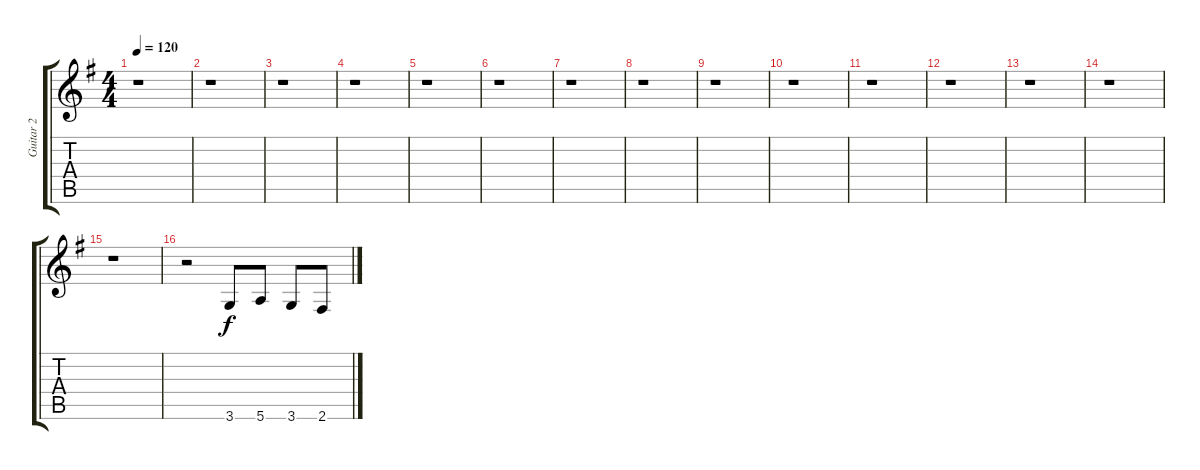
\track ("Guitar 2" "Guitar 2") {instrument acousticguitarsteel}
\staff {score tabs}
\tuning (E4 B3 G3 D3 A2 E2) {hide}
\ts (4 4)
\tempo 120
\clef g2
\ks g
r.1{dy f} |
r.1 |
r.1 |
r.1 |
r.1 |
r.1 |
r.1 |
r.1 |
r.1 |
r.1 |
r.1 |
r.1 |
r.1 |
r.1 |
r.1 |
r.2 3.6.8 5.6.8 3.6.8 2.6.8
